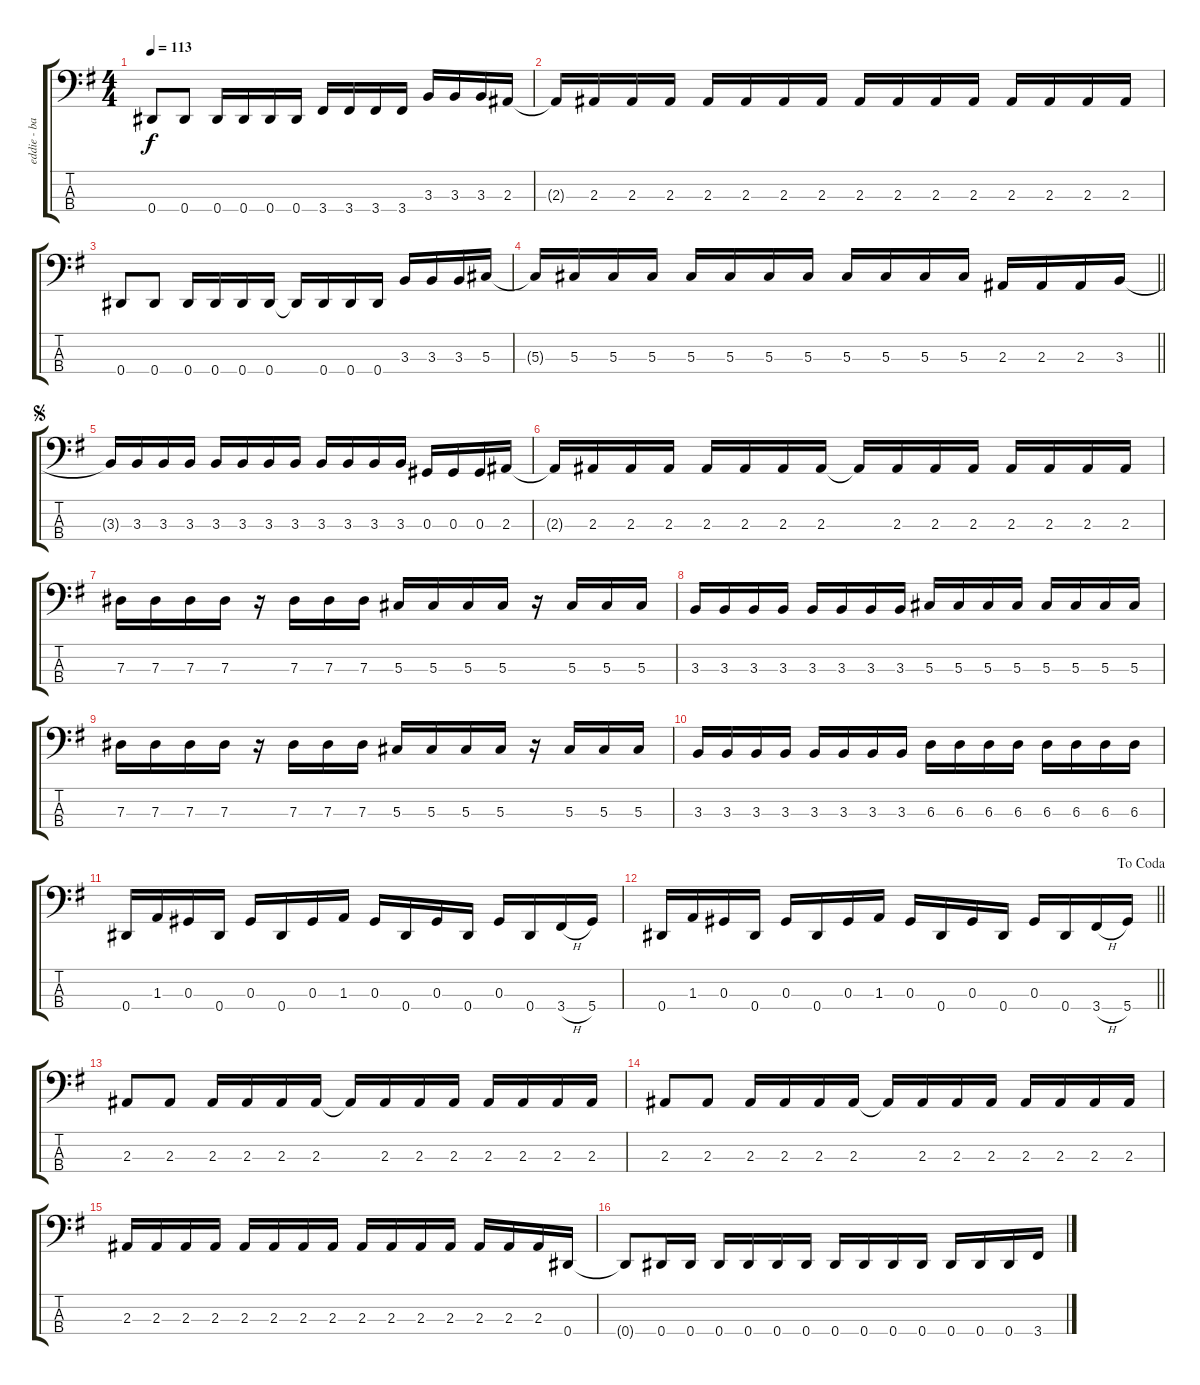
\track ("eddie - bass" "eddie - ba") {instrument electricbasspick}
\staff {score tabs}
\tuning (Gb2 Db2 Ab1 Eb1) {hide}
\ts (4 4)
\tempo 113
\clef f4
\ks g
0.4.8{dy f} 0.4.8 0.4.16 0.4.16 0.4.16 0.4.16 3.4.16 3.4.16 3.4.16 3.4.16 3.3.16 3.3.16 3.3.16 2.3.16 |
2.3{t}.16 2.3.16 2.3.16 2.3.16 2.3.16 2.3.16 2.3.16 2.3.16 2.3.16 2.3.16 2.3.16 2.3.16 2.3.16 2.3.16 2.3.16 2.3.16 |
0.4.8 0.4.8 0.4.16 0.4.16 0.4.16 0.4.16 0.4{t}.16 0.4.16 0.4.16 0.4.16 3.3.16 3.3.16 3.3.16 5.3.16 |
\barLineRight lightlight
5.3{t}.16 5.3.16 5.3.16 5.3.16 5.3.16 5.3.16 5.3.16 5.3.16 5.3.16 5.3.16 5.3.16 5.3.16 2.3.16 2.3.16 2.3.16 3.3.16 |
\jump segno
3.3{t}.16 3.3.16 3.3.16 3.3.16 3.3.16 3.3.16 3.3.16 3.3.16 3.3.16 3.3.16 3.3.16 3.3.16 0.3.16 0.3.16 0.3.16 2.3.16 |
2.3{t}.16 2.3.16 2.3.16 2.3.16 2.3.16 2.3.16 2.3.16 2.3.16 2.3{t}.16 2.3.16 2.3.16 2.3.16 2.3.16 2.3.16 2.3.16 2.3.16 |
7.3.16 7.3.16 7.3.16 7.3.16 r.16 7.3.16 7.3.16 7.3.16 5.3.16 5.3.16 5.3.16 5.3.16 r.16 5.3.16 5.3.16 5.3.16 |
3.3.16 3.3.16 3.3.16 3.3.16 3.3.16 3.3.16 3.3.16 3.3.16 5.3.16 5.3.16 5.3.16 5.3.16 5.3.16 5.3.16 5.3.16 5.3.16 |
7.3.16 7.3.16 7.3.16 7.3.16 r.16 7.3.16 7.3.16 7.3.16 5.3.16 5.3.16 5.3.16 5.3.16 r.16 5.3.16 5.3.16 5.3.16 |
3.3.16 3.3.16 3.3.16 3.3.16 3.3.16 3.3.16 3.3.16 3.3.16 6.3.16 6.3.16 6.3.16 6.3.16 6.3.16 6.3.16 6.3.16 6.3.16 |
0.4.16 1.3.16 0.3.16 0.4.16 0.3.16 0.4.16 0.3.16 1.3.16 0.3.16 0.4.16 0.3.16 0.4.16 0.3.16 0.4.16 3.4{h}.16 5.4.16 |
\jump dacoda
\barLineRight lightlight
0.4.16 1.3.16 0.3.16 0.4.16 0.3.16 0.4.16 0.3.16 1.3.16 0.3.16 0.4.16 0.3.16 0.4.16 0.3.16 0.4.16 3.4{h}.16 5.4.16 |
2.3.8 2.3.8 2.3.16 2.3.16 2.3.16 2.3.16 2.3{t}.16 2.3.16 2.3.16 2.3.16 2.3.16 2.3.16 2.3.16 2.3.16 |
2.3.8 2.3.8 2.3.16 2.3.16 2.3.16 2.3.16 2.3{t}.16 2.3.16 2.3.16 2.3.16 2.3.16 2.3.16 2.3.16 2.3.16 |
2.3.16 2.3.16 2.3.16 2.3.16 2.3.16 2.3.16 2.3.16 2.3.16 2.3.16 2.3.16 2.3.16 2.3.16 2.3.16 2.3.16 2.3.16 0.4.16 |
0.4{t}.8 0.4.16 0.4.16 0.4.16 0.4.16 0.4.16 0.4.16 0.4.16 0.4.16 0.4.16 0.4.16 0.4.16 0.4.16 0.4.16 3.4.16
